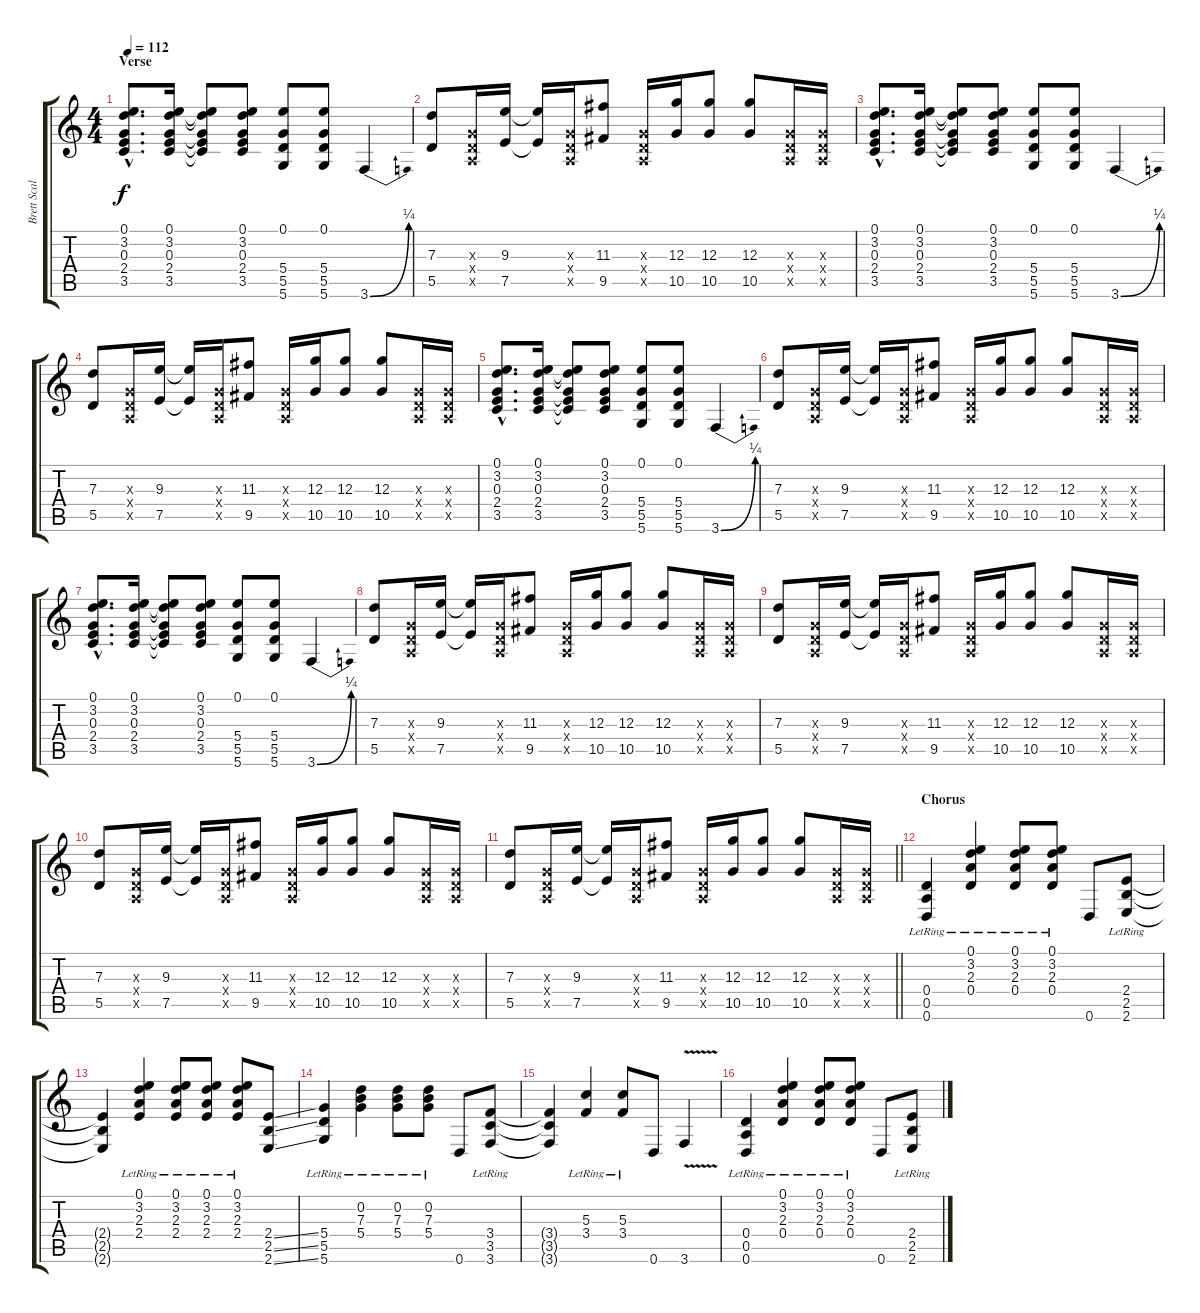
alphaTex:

\track ("Brett Scallions (Rhythm Guitar)" "Brett Scal") {instrument distortionguitar}
\staff {score tabs}
\tuning (E4 B3 G3 D3 A2 D2) {hide}
\ts (4 4)
\section ("" "Verse")
\tempo 112
\clef g2
\ks c
(0.1{hac} 3.2{hac} 0.3{hac} 2.4{hac} 3.5{hac}).8{d dy f} (0.1 3.2 0.3 2.4 3.5).16 (0.1{t} 3.2{t} 0.3{t} 2.4{t} 3.5{t}).8 (0.1 3.2 0.3 2.4 3.5).8 (0.1 5.4 5.5 5.6).8 (0.1 5.4 5.5 5.6).8 3.6{be (bend 0 0 60 1)}.4 |
(7.3 5.5).8 (0.3{x} 0.4{x} 0.5{x}).16 (9.3 7.5).16 (9.3{t} 7.5{t}).16 (0.3{x} 0.4{x} 0.5{x}).16 (11.3 9.5).8 (0.3{x} 0.4{x} 0.5{x}).16 (12.3 10.5).16 (12.3 10.5).8 (12.3 10.5).8 (0.3{x} 0.4{x} 0.5{x}).16 (0.3{x} 0.4{x} 0.5{x}).16 |
(0.1{hac} 3.2{hac} 0.3{hac} 2.4{hac} 3.5{hac}).8{d} (0.1 3.2 0.3 2.4 3.5).16 (0.1{t} 3.2{t} 0.3{t} 2.4{t} 3.5{t}).8 (0.1 3.2 0.3 2.4 3.5).8 (0.1 5.4 5.5 5.6).8 (0.1 5.4 5.5 5.6).8 3.6{be (bend 0 0 60 1)}.4 |
(7.3 5.5).8 (0.3{x} 0.4{x} 0.5{x}).16 (9.3 7.5).16 (9.3{t} 7.5{t}).16 (0.3{x} 0.4{x} 0.5{x}).16 (11.3 9.5).8 (0.3{x} 0.4{x} 0.5{x}).16 (12.3 10.5).16 (12.3 10.5).8 (12.3 10.5).8 (0.3{x} 0.4{x} 0.5{x}).16 (0.3{x} 0.4{x} 0.5{x}).16 |
(0.1{hac} 3.2{hac} 0.3{hac} 2.4{hac} 3.5{hac}).8{d} (0.1 3.2 0.3 2.4 3.5).16 (0.1{t} 3.2{t} 0.3{t} 2.4{t} 3.5{t}).8 (0.1 3.2 0.3 2.4 3.5).8 (0.1 5.4 5.5 5.6).8 (0.1 5.4 5.5 5.6).8 3.6{be (bend 0 0 60 1)}.4 |
(7.3 5.5).8 (0.3{x} 0.4{x} 0.5{x}).16 (9.3 7.5).16 (9.3{t} 7.5{t}).16 (0.3{x} 0.4{x} 0.5{x}).16 (11.3 9.5).8 (0.3{x} 0.4{x} 0.5{x}).16 (12.3 10.5).16 (12.3 10.5).8 (12.3 10.5).8 (0.3{x} 0.4{x} 0.5{x}).16 (0.3{x} 0.4{x} 0.5{x}).16 |
(0.1{hac} 3.2{hac} 0.3{hac} 2.4{hac} 3.5{hac}).8{d} (0.1 3.2 0.3 2.4 3.5).16 (0.1{t} 3.2{t} 0.3{t} 2.4{t} 3.5{t}).8 (0.1 3.2 0.3 2.4 3.5).8 (0.1 5.4 5.5 5.6).8 (0.1 5.4 5.5 5.6).8 3.6{be (bend 0 0 60 1)}.4 |
(7.3 5.5).8 (0.3{x} 0.4{x} 0.5{x}).16 (9.3 7.5).16 (9.3{t} 7.5{t}).16 (0.3{x} 0.4{x} 0.5{x}).16 (11.3 9.5).8 (0.3{x} 0.4{x} 0.5{x}).16 (12.3 10.5).16 (12.3 10.5).8 (12.3 10.5).8 (0.3{x} 0.4{x} 0.5{x}).16 (0.3{x} 0.4{x} 0.5{x}).16 |
(7.3 5.5).8 (0.3{x} 0.4{x} 0.5{x}).16 (9.3 7.5).16 (9.3{t} 7.5{t}).16 (0.3{x} 0.4{x} 0.5{x}).16 (11.3 9.5).8 (0.3{x} 0.4{x} 0.5{x}).16 (12.3 10.5).16 (12.3 10.5).8 (12.3 10.5).8 (0.3{x} 0.4{x} 0.5{x}).16 (0.3{x} 0.4{x} 0.5{x}).16 |
(7.3 5.5).8 (0.3{x} 0.4{x} 0.5{x}).16 (9.3 7.5).16 (9.3{t} 7.5{t}).16 (0.3{x} 0.4{x} 0.5{x}).16 (11.3 9.5).8 (0.3{x} 0.4{x} 0.5{x}).16 (12.3 10.5).16 (12.3 10.5).8 (12.3 10.5).8 (0.3{x} 0.4{x} 0.5{x}).16 (0.3{x} 0.4{x} 0.5{x}).16 |
\barLineRight lightlight
(7.3 5.5).8 (0.3{x} 0.4{x} 0.5{x}).16 (9.3 7.5).16 (9.3{t} 7.5{t}).16 (0.3{x} 0.4{x} 0.5{x}).16 (11.3 9.5).8 (0.3{x} 0.4{x} 0.5{x}).16 (12.3 10.5).16 (12.3 10.5).8 (12.3 10.5).8 (0.3{x} 0.4{x} 0.5{x}).16 (0.3{x} 0.4{x} 0.5{x}).16 |
\section ("" "Chorus")
(0.4{lr} 0.5{lr} 0.6{lr}).4{volume 2} (0.1{lr} 3.2{lr} 2.3{lr} 0.4{lr}).4 (0.1{lr} 3.2{lr} 2.3{lr} 0.4{lr}).8 (0.1{lr} 3.2{lr} 2.3{lr} 0.4{lr}).8 0.6.8 (2.4{lr} 2.5{lr} 2.6{lr}).8 |
(2.4{t} 2.5{t} 2.6{t}).4 (0.1{lr} 3.2{lr} 2.3{lr} 2.4{lr}).4 (0.1{lr} 3.2{lr} 2.3{lr} 2.4{lr}).8 (0.1{lr} 3.2{lr} 2.3{lr} 2.4{lr}).8 (0.1{lr} 3.2{lr} 2.3{lr} 2.4{lr}).8 (2.4{ss} 2.5{ss} 2.6{ss}).8 |
(5.4{lr} 5.5{lr} 5.6{lr}).4 (0.2{lr} 7.3{lr} 5.4{lr}).4 (0.2{lr} 7.3{lr} 5.4{lr}).8 (0.2{lr} 7.3{lr} 5.4{lr}).8 0.6.8 (3.4{lr} 3.5{lr} 3.6{lr}).8 |
(3.4{t} 3.5{t} 3.6{t}).4 (5.3{lr} 3.4{lr}).4 (5.3{lr} 3.4{lr}).8 0.6.8 3.6{v}.4 |
(0.4{lr} 0.5{lr} 0.6{lr}).4 (0.1{lr} 3.2{lr} 2.3{lr} 0.4{lr}).4 (0.1{lr} 3.2{lr} 2.3{lr} 0.4{lr}).8 (0.1{lr} 3.2{lr} 2.3{lr} 0.4{lr}).8 0.6.8 (2.4{lr} 2.5{lr} 2.6{lr}).8
